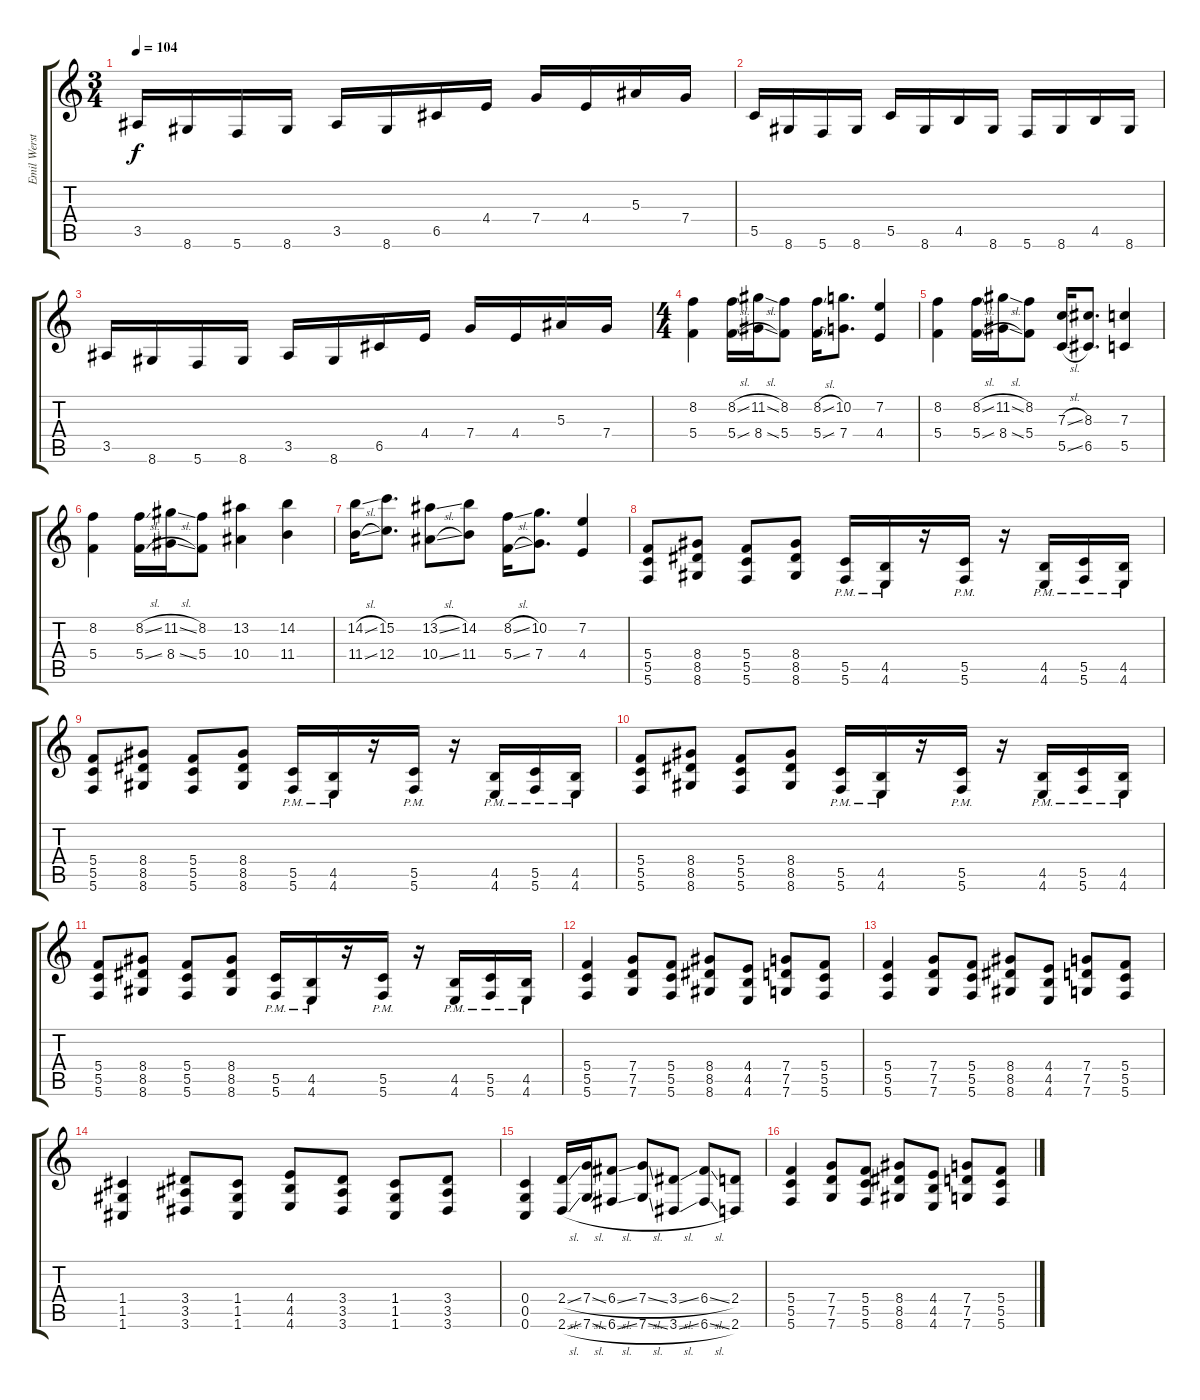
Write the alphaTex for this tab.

\track ("Emil Werstler" "Emil Werst") {instrument distortionguitar}
\staff {score tabs}
\tuning (D4 A3 F3 C3 G2 C2) {hide}
\ts (3 4)
\tempo 104
\clef g2
\ks c
3.5.16{dy f} 8.6.16 5.6.16 8.6.16 3.5.16 8.6.16 6.5.16 4.4.16 7.4.16 4.4.16 5.3.16 7.4.16 |
5.5.16 8.6.16 5.6.16 8.6.16 5.5.16 8.6.16 4.5.16 8.6.16 5.6.16 8.6.16 4.5.16 8.6.16 |
3.5.16 8.6.16 5.6.16 8.6.16 3.5.16 8.6.16 6.5.16 4.4.16 7.4.16 4.4.16 5.3.16 7.4.16 |
\ts (4 4)
(8.2 5.4).4 (8.2{sl} 5.4{sl}).16 (11.2{sl} 8.4{sl}).16 (8.2 5.4).8 (8.2{sl} 5.4{sl}).16 (10.2 7.4).8{d} (7.2 4.4).4 |
(8.2 5.4).4 (8.2{sl} 5.4{sl}).16 (11.2{sl} 8.4{sl}).16 (8.2 5.4).8 (7.3{sl} 5.5{sl}).16 (8.3 6.5).8{d} (7.3 5.5).4 |
(8.2 5.4).4 (8.2{sl} 5.4{sl}).16 (11.2{sl} 8.4{sl}).16 (8.2 5.4).8 (13.2 10.4).4 (14.2 11.4).4 |
(14.2{sl} 11.4{sl}).16 (15.2 12.4).8{d} (13.2{sl} 10.4{sl}).8 (14.2 11.4).8 (8.2{sl} 5.4{sl}).16 (10.2 7.4).8{d} (7.2 4.4).4 |
(5.4 5.5 5.6).8 (8.4 8.5 8.6).8 (5.4 5.5 5.6).8 (8.4 8.5 8.6).8 (5.5{pm} 5.6{pm}).16 (4.5{pm} 4.6{pm}).16 r.16 (5.5{pm} 5.6{pm}).16 r.16 (4.5{pm} 4.6{pm}).16 (5.5{pm} 5.6{pm}).16 (4.5{pm} 4.6{pm}).16 |
(5.4 5.5 5.6).8 (8.4 8.5 8.6).8 (5.4 5.5 5.6).8 (8.4 8.5 8.6).8 (5.5{pm} 5.6{pm}).16 (4.5{pm} 4.6{pm}).16 r.16 (5.5{pm} 5.6{pm}).16 r.16 (4.5{pm} 4.6{pm}).16 (5.5{pm} 5.6{pm}).16 (4.5{pm} 4.6{pm}).16 |
(5.4 5.5 5.6).8 (8.4 8.5 8.6).8 (5.4 5.5 5.6).8 (8.4 8.5 8.6).8 (5.5{pm} 5.6{pm}).16 (4.5{pm} 4.6{pm}).16 r.16 (5.5{pm} 5.6{pm}).16 r.16 (4.5{pm} 4.6{pm}).16 (5.5{pm} 5.6{pm}).16 (4.5{pm} 4.6{pm}).16 |
(5.4 5.5 5.6).8 (8.4 8.5 8.6).8 (5.4 5.5 5.6).8 (8.4 8.5 8.6).8 (5.5{pm} 5.6{pm}).16 (4.5{pm} 4.6{pm}).16 r.16 (5.5{pm} 5.6{pm}).16 r.16 (4.5{pm} 4.6{pm}).16 (5.5{pm} 5.6{pm}).16 (4.5{pm} 4.6{pm}).16 |
(5.4 5.5 5.6).4 (7.4 7.5 7.6).8 (5.4 5.5 5.6).8 (8.4 8.5 8.6).8 (4.4 4.5 4.6).8 (7.4 7.5 7.6).8 (5.4 5.5 5.6).8 |
(5.4 5.5 5.6).4 (7.4 7.5 7.6).8 (5.4 5.5 5.6).8 (8.4 8.5 8.6).8 (4.4 4.5 4.6).8 (7.4 7.5 7.6).8 (5.4 5.5 5.6).8 |
(1.4 1.5 1.6).4 (3.4 3.5 3.6).8 (1.4 1.5 1.6).8 (4.4 4.5 4.6).8 (3.4 3.5 3.6).8 (1.4 1.5 1.6).8 (3.4 3.5 3.6).8 |
(0.4 0.5 0.6).4 (2.4{sl} 2.6{sl}).16 (7.4{sl} 7.6{sl}).16 (6.4{sl} 6.6{sl}).8 (7.4{sl} 7.6{sl}).8 (3.4{sl} 3.6{sl}).8 (6.4{sl} 6.6{sl}).8 (2.4 2.6).8 |
(5.4 5.5 5.6).4 (7.4 7.5 7.6).8 (5.4 5.5 5.6).8 (8.4 8.5 8.6).8 (4.4 4.5 4.6).8 (7.4 7.5 7.6).8 (5.4 5.5 5.6).8
